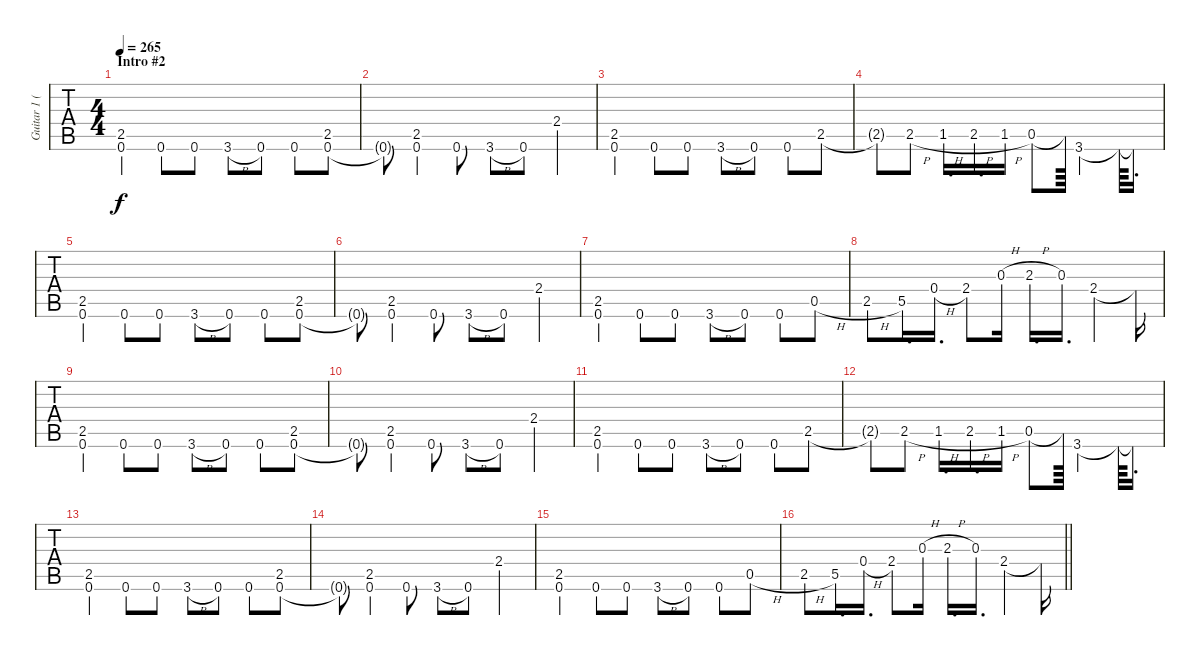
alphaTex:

\track ("Guitar 1 (Distorted)" "Guitar 1 (") {instrument distortionguitar}
\staff {tabs}
\tuning (Eb4 Bb3 Gb3 Db3 Ab2 Eb2) {hide}
\ts (4 4)
\section ("" "Intro #2")
\tempo 265
\clef g2
\ks c
(2.5 0.6).4{dy f volume 10} 0.6.8 0.6.8 3.6{h}.8 0.6.8 0.6.8 (2.5 0.6{st}).8 |
0.6{t}.8 (2.5 0.6).4 0.6.8 3.6{h}.8 0.6.8 2.4.4 |
(2.5 0.6).4 0.6.8 0.6.8 3.6{h}.8 0.6.8 0.6.8 2.5{st}.8 |
2.5{t}.8 2.5{h}.8 1.5{h}.16{d} 2.5{h}.16{d} 1.5{h}.16 0.5.8 0.5{t}.64 3.6.4 3.6{t}.64 3.6{t}.16{d} |
(2.5 0.6).4 0.6.8 0.6.8 3.6{h}.8 0.6.8 0.6.8 (2.5 0.6{st}).8 |
0.6{t}.8 (2.5 0.6).4 0.6.8 3.6{h}.8 0.6.8 2.4.4 |
(2.5 0.6).4 0.6.8 0.6.8 3.6{h}.8 0.6.8 0.6.8 0.5{h st}.8 |
2.5{h}.8 5.5.16{d} 0.4{h}.16{d} 2.4.8 0.3{h}.16 2.3{h}.16{d} 0.3.16{d} 2.4.4 2.4{t}.16 |
(2.5 0.6).4 0.6.8 0.6.8 3.6{h}.8 0.6.8 0.6.8 (2.5 0.6{st}).8 |
0.6{t}.8 (2.5 0.6).4 0.6.8 3.6{h}.8 0.6.8 2.4.4 |
(2.5 0.6).4 0.6.8 0.6.8 3.6{h}.8 0.6.8 0.6.8 2.5{st}.8 |
2.5{t}.8 2.5{h}.8 1.5{h}.16{d} 2.5{h}.16{d} 1.5{h}.16 0.5.8 0.5{t}.64 3.6.4 3.6{t}.64 3.6{t}.16{d} |
(2.5 0.6).4 0.6.8 0.6.8 3.6{h}.8 0.6.8 0.6.8 (2.5 0.6{st}).8 |
0.6{t}.8 (2.5 0.6).4 0.6.8 3.6{h}.8 0.6.8 2.4.4 |
(2.5 0.6).4 0.6.8 0.6.8 3.6{h}.8 0.6.8 0.6.8 0.5{h st}.8 |
\barLineRight lightlight
2.5{h}.8 5.5.16{d} 0.4{h}.16{d} 2.4.8 0.3{h}.16 2.3{h}.16{d} 0.3.16{d} 2.4.4 2.4{t}.16
